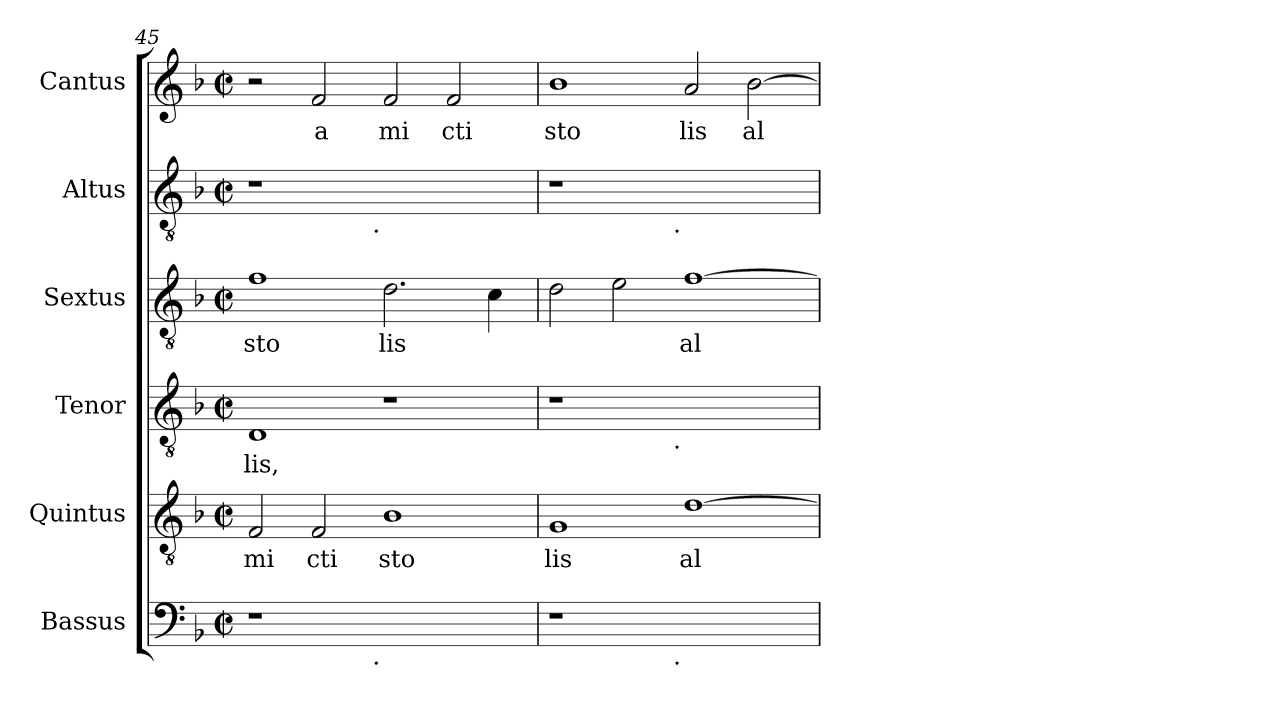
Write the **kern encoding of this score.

**kern	**kern	**text	**kern	**text	**kern	**text	**kern	**kern	**text
*part6	*part5	*part5	*part4	*part4	*part3	*part3	*part2	*part1	*part1
*staff6	*staff5	*staff5	*staff4	*staff4	*staff3	*staff3	*staff2	*staff1	*staff1
*I"Bassus	*I"Quintus	*	*I"Tenor	*	*I"Sextus	*	*I"Altus	*I"Cantus	*
!!LO:LB:g=z
*clefF4	*clefGv2	*	*clefGv2	*	*clefGv2	*	*clefGv2	*clefG2	*
*k[b-]	*k[b-]	*	*k[b-]	*	*k[b-]	*	*k[b-]	*k[b-]	*
*F:	*F:	*	*F:	*	*F:	*	*F:	*F:	*
*M2/2	*M2/2	*	*M2/2	*	*M2/2	*	*M2/2	*M2/2	*
*met(c|)	*met(c|)	*	*met(c|)	*	*met(c|)	*	*met(c|)	*met(c|)	*
=45	=45	=45	=45	=45	=45	=45	=45	=45	=45
!	!	!LO:LY:b:cj	!	!LO:LY:b:cj	!	!LO:LY:b:cj	!	!	!
*^	*	*	*	*	*	*	*^	*	*
1r	2ryy	2F/	mi	1D	-lis,	1f	sto	1r	2ryy	2r	.
!	!	!	!LO:LY:b:cj	!	!	!	!	!	!	!	!LO:LY:b:cj
.	4...ryy	2F/	cti	.	.	.	.	.	4...ryy	2f/	a
!	!	!	!	!	!	!	!	!	!LO:TX:b:t=.	!	!
!	!LO:TX:b:t=.	!	!	!	!	!	!	!	!	!	!
.	1ryy	.	.	.	.	.	.	.	1ryy	.	.
!	!	!	!LO:LY:b:cj	!	!	!	!LO:LY:b:cj	!	!	!	!LO:LY:b:cj
1ryy	.	1B-	sto	1r	.	2.d\	lis	1ryy	.	2f/	mi
!	!	!	!	!	!	!	!	!	!	!	!LO:LY:b:cj
.	.	.	.	.	.	.	.	.	.	2f/	cti
!	!	!	!	!	!	!	!LO:LY:b:cj	!	!	!	!
.	.	.	.	.	.	4c\	.	.	.	.	.
.	32ryy	.	.	.	.	.	.	.	32ryy	.	.
=46	=46	=46	=46	=46	=46	=46	=46	=46	=46	=46	=46
!	!	!	!LO:LY:b:cj	!	!	!	!LO:LY:b:cj	!	!	!	!LO:LY:b:cj
*	*	*	*	*^	*	*	*	*	*	*	*
1r	2ryy	1G	lis	1r	2ryy	.	2d\	.	1r	2ryy	1b-	sto
!	!	!	!	!	!	!	!	!LO:LY:b:cj	!	!	!	!
.	4...ryy	.	.	.	4...ryy	.	2e\	.	.	4...ryy	.	.
!	!	!	!	!	!	!	!	!	!	!LO:TX:b:t=.	!	!
!	!	!	!	!	!LO:TX:b:t=.	!	!	!	!	!	!	!
!	!LO:TX:b:t=.	!	!	!	!	!	!	!	!	!	!	!
.	1ryy	.	.	.	1ryy	.	.	.	.	1ryy	.	.
!	!	!	!LO:LY:b:cj	!	!	!	!	!LO:LY:b:cj	!	!	!	!LO:LY:b:cj
1ryy	.	[>1d	al	1ryy	.	.	[>1f	al	1ryy	.	2a/	lis
!	!	!	!	!	!	!	!	!	!	!	!	!LO:LY:b:cj
.	.	.	.	.	.	.	.	.	.	.	[>2b-\	al
.	32ryy	.	.	.	32ryy	.	.	.	.	32ryy	.	.
*v	*v	*	*	*v	*v	*	*	*	*v	*v	*	*
=	=	=	=	=	=	=	=	=	=
*-	*-	*-	*-	*-	*-	*-	*-	*-	*-
